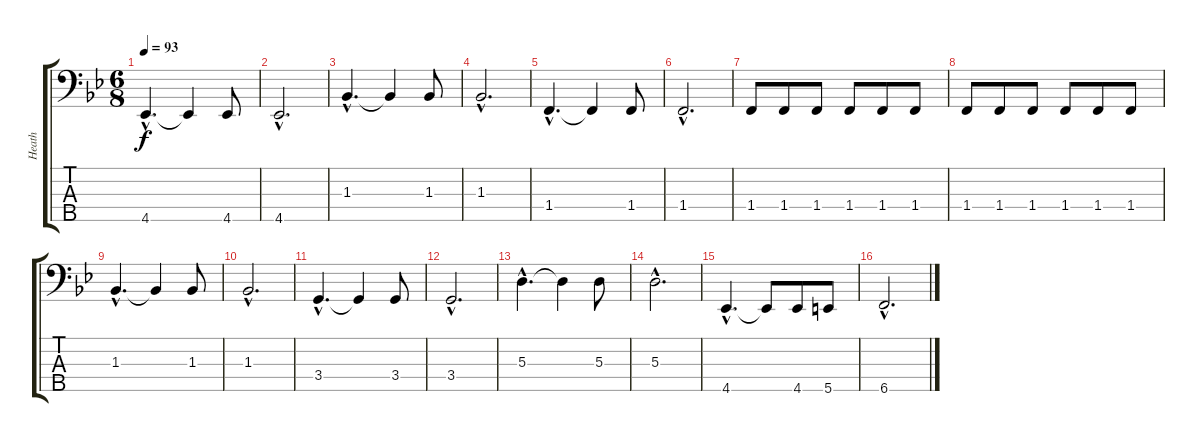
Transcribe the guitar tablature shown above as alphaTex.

\track ("Heath" "Heath") {instrument electricbassfinger}
\staff {score tabs}
\tuning (G2 D2 A1 E1 B0) {hide}
\ts (6 8)
\tempo 93
\clef f4
\ks bb
4.5{hac}.4{d dy f} 4.5{t}.4 4.5.8 |
4.5{hac}.2{d} |
1.3{hac}.4{d} 1.3{t}.4 1.3.8 |
1.3{hac}.2{d} |
1.4{hac}.4{d} 1.4{t}.4 1.4.8 |
1.4{hac}.2{d} |
1.4.8 1.4.8 1.4.8 1.4.8 1.4.8 1.4.8 |
1.4.8 1.4.8 1.4.8 1.4.8 1.4.8 1.4.8 |
1.3{hac}.4{d} 1.3{t}.4 1.3.8 |
1.3{hac}.2{d} |
3.4{hac}.4{d} 3.4{t}.4 3.4.8 |
3.4{hac}.2{d} |
5.3{hac}.4{d} 5.3{t}.4 5.3.8 |
5.3{hac}.2{d} |
4.5{hac}.4{d} 4.5{t}.8 4.5.8 5.5.8 |
6.5{hac}.2{d}
